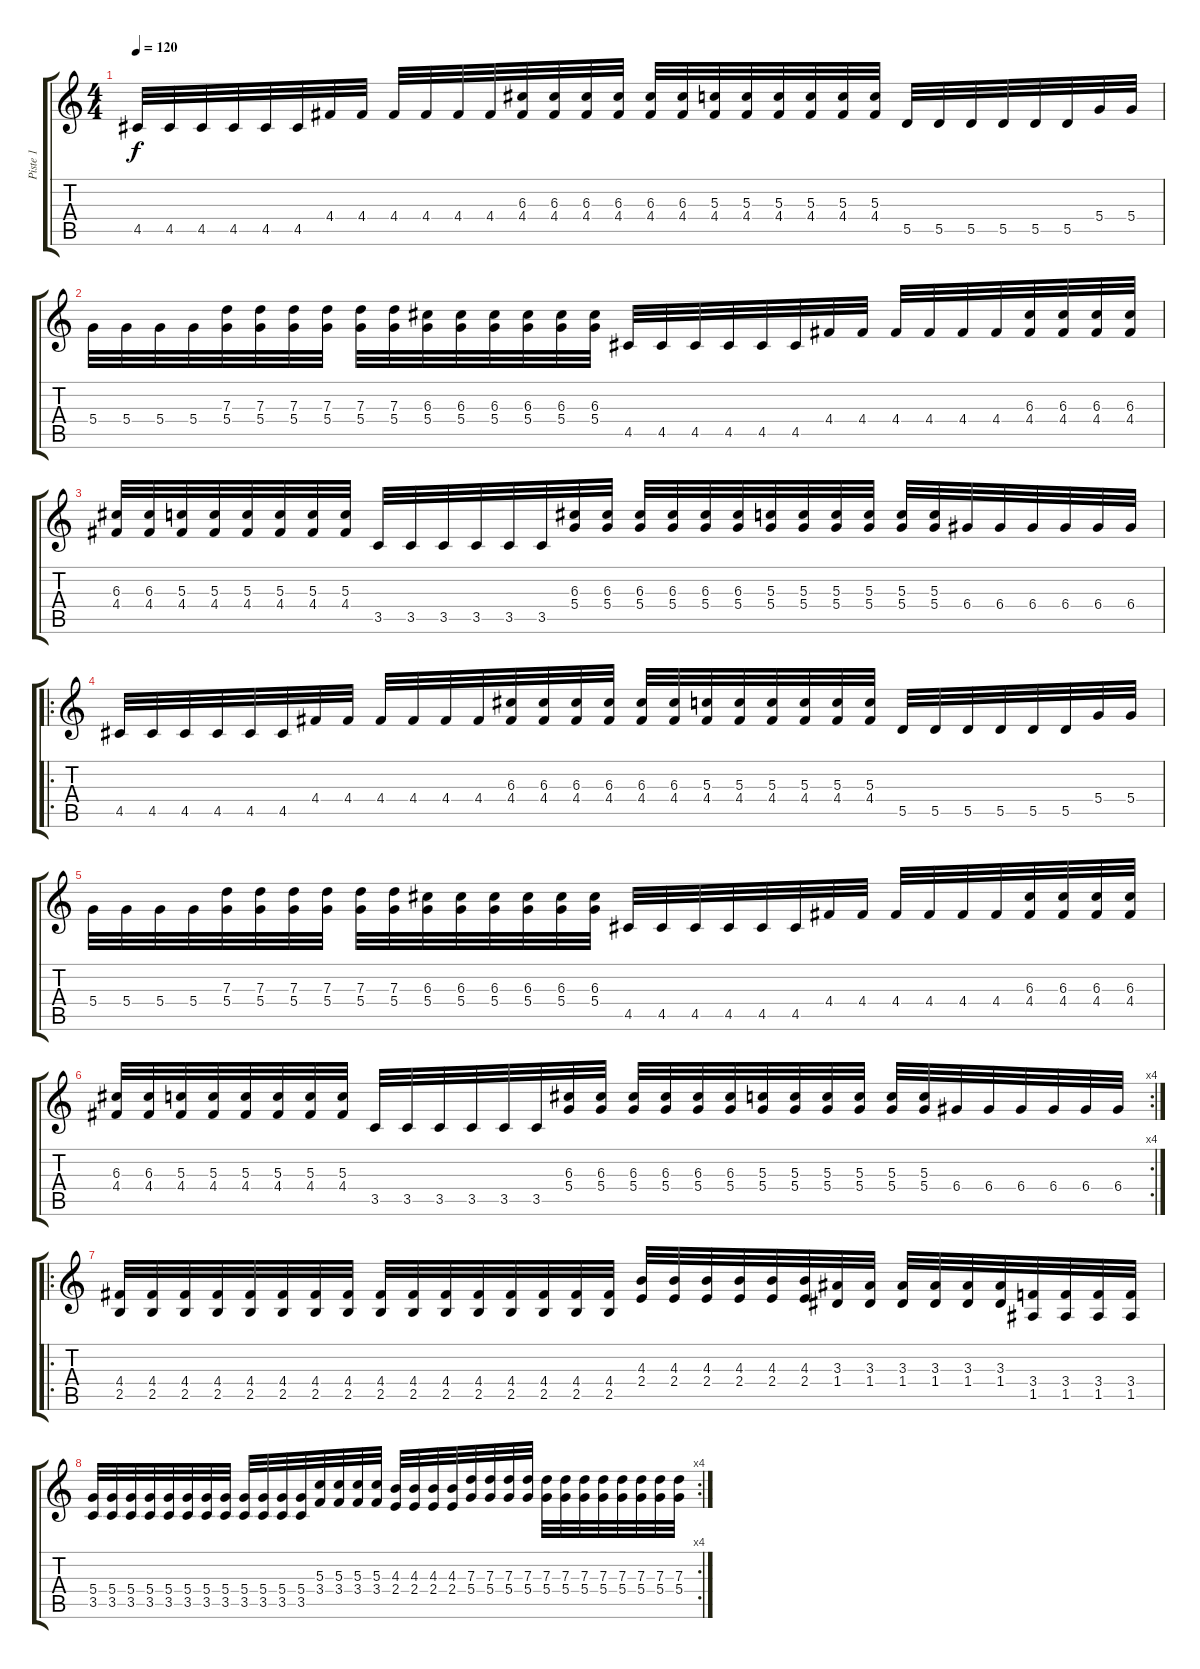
\track ("Piste 1" "Piste 1") {instrument distortionguitar}
\staff {score tabs}
\tuning (E4 B3 G3 D3 A2 E2) {hide}
\ts (4 4)
\tempo 120
\clef g2
\ks c
4.5.32{dy f} 4.5.32 4.5.32 4.5.32 4.5.32 4.5.32 4.4.32 4.4.32 4.4.32 4.4.32 4.4.32 4.4.32 (6.3 4.4).32 (6.3 4.4).32 (6.3 4.4).32 (6.3 4.4).32 (6.3 4.4).32 (6.3 4.4).32 (5.3 4.4).32 (5.3 4.4).32 (5.3 4.4).32 (5.3 4.4).32 (5.3 4.4).32 (5.3 4.4).32 5.5.32 5.5.32 5.5.32 5.5.32 5.5.32 5.5.32 5.4.32 5.4.32 |
5.4.32 5.4.32 5.4.32 5.4.32 (7.3 5.4).32 (7.3 5.4).32 (7.3 5.4).32 (7.3 5.4).32 (7.3 5.4).32 (7.3 5.4).32 (6.3 5.4).32 (6.3 5.4).32 (6.3 5.4).32 (6.3 5.4).32 (6.3 5.4).32 (6.3 5.4).32 4.5.32 4.5.32 4.5.32 4.5.32 4.5.32 4.5.32 4.4.32 4.4.32 4.4.32 4.4.32 4.4.32 4.4.32 (6.3 4.4).32 (6.3 4.4).32 (6.3 4.4).32 (6.3 4.4).32 |
(6.3 4.4).32 (6.3 4.4).32 (5.3 4.4).32 (5.3 4.4).32 (5.3 4.4).32 (5.3 4.4).32 (5.3 4.4).32 (5.3 4.4).32 3.5.32 3.5.32 3.5.32 3.5.32 3.5.32 3.5.32 (6.3 5.4).32 (6.3 5.4).32 (6.3 5.4).32 (6.3 5.4).32 (6.3 5.4).32 (6.3 5.4).32 (5.3 5.4).32 (5.3 5.4).32 (5.3 5.4).32 (5.3 5.4).32 (5.3 5.4).32 (5.3 5.4).32 6.4.32 6.4.32 6.4.32 6.4.32 6.4.32 6.4.32 |
\ro
4.5.32{volume 16} 4.5.32 4.5.32 4.5.32 4.5.32 4.5.32 4.4.32 4.4.32 4.4.32 4.4.32 4.4.32 4.4.32 (6.3 4.4).32 (6.3 4.4).32 (6.3 4.4).32 (6.3 4.4).32 (6.3 4.4).32 (6.3 4.4).32 (5.3 4.4).32 (5.3 4.4).32 (5.3 4.4).32 (5.3 4.4).32 (5.3 4.4).32 (5.3 4.4).32 5.5.32 5.5.32 5.5.32 5.5.32 5.5.32 5.5.32 5.4.32 5.4.32 |
5.4.32 5.4.32 5.4.32 5.4.32 (7.3 5.4).32 (7.3 5.4).32 (7.3 5.4).32 (7.3 5.4).32 (7.3 5.4).32 (7.3 5.4).32 (6.3 5.4).32 (6.3 5.4).32 (6.3 5.4).32 (6.3 5.4).32 (6.3 5.4).32 (6.3 5.4).32 4.5.32 4.5.32 4.5.32 4.5.32 4.5.32 4.5.32 4.4.32 4.4.32 4.4.32 4.4.32 4.4.32 4.4.32 (6.3 4.4).32 (6.3 4.4).32 (6.3 4.4).32 (6.3 4.4).32 |
\rc 4
(6.3 4.4).32 (6.3 4.4).32 (5.3 4.4).32 (5.3 4.4).32 (5.3 4.4).32 (5.3 4.4).32 (5.3 4.4).32 (5.3 4.4).32 3.5.32 3.5.32 3.5.32 3.5.32 3.5.32 3.5.32 (6.3 5.4).32 (6.3 5.4).32 (6.3 5.4).32 (6.3 5.4).32 (6.3 5.4).32 (6.3 5.4).32 (5.3 5.4).32 (5.3 5.4).32 (5.3 5.4).32 (5.3 5.4).32 (5.3 5.4).32 (5.3 5.4).32 6.4.32 6.4.32 6.4.32 6.4.32 6.4.32 6.4.32 |
\ro
(4.4 2.5).32 (4.4 2.5).32 (4.4 2.5).32 (4.4 2.5).32 (4.4 2.5).32 (4.4 2.5).32 (4.4 2.5).32 (4.4 2.5).32 (4.4 2.5).32 (4.4 2.5).32 (4.4 2.5).32 (4.4 2.5).32 (4.4 2.5).32 (4.4 2.5).32 (4.4 2.5).32 (4.4 2.5).32 (4.3 2.4).32 (4.3 2.4).32 (4.3 2.4).32 (4.3 2.4).32 (4.3 2.4).32 (4.3 2.4).32 (3.3 1.4).32 (3.3 1.4).32 (3.3 1.4).32 (3.3 1.4).32 (3.3 1.4).32 (3.3 1.4).32 (3.4 1.5).32 (3.4 1.5).32 (3.4 1.5).32 (3.4 1.5).32 |
\rc 4
(5.4 3.5).32 (5.4 3.5).32 (5.4 3.5).32 (5.4 3.5).32 (5.4 3.5).32 (5.4 3.5).32 (5.4 3.5).32 (5.4 3.5).32 (5.4 3.5).32 (5.4 3.5).32 (5.4 3.5).32 (5.4 3.5).32 (5.3 3.4).32 (5.3 3.4).32 (5.3 3.4).32 (5.3 3.4).32 (4.3 2.4).32 (4.3 2.4).32 (4.3 2.4).32 (4.3 2.4).32 (7.3 5.4).32 (7.3 5.4).32 (7.3 5.4).32 (7.3 5.4).32 (7.3 5.4).32 (7.3 5.4).32 (7.3 5.4).32 (7.3 5.4).32 (7.3 5.4).32 (7.3 5.4).32 (7.3 5.4).32 (7.3 5.4).32
